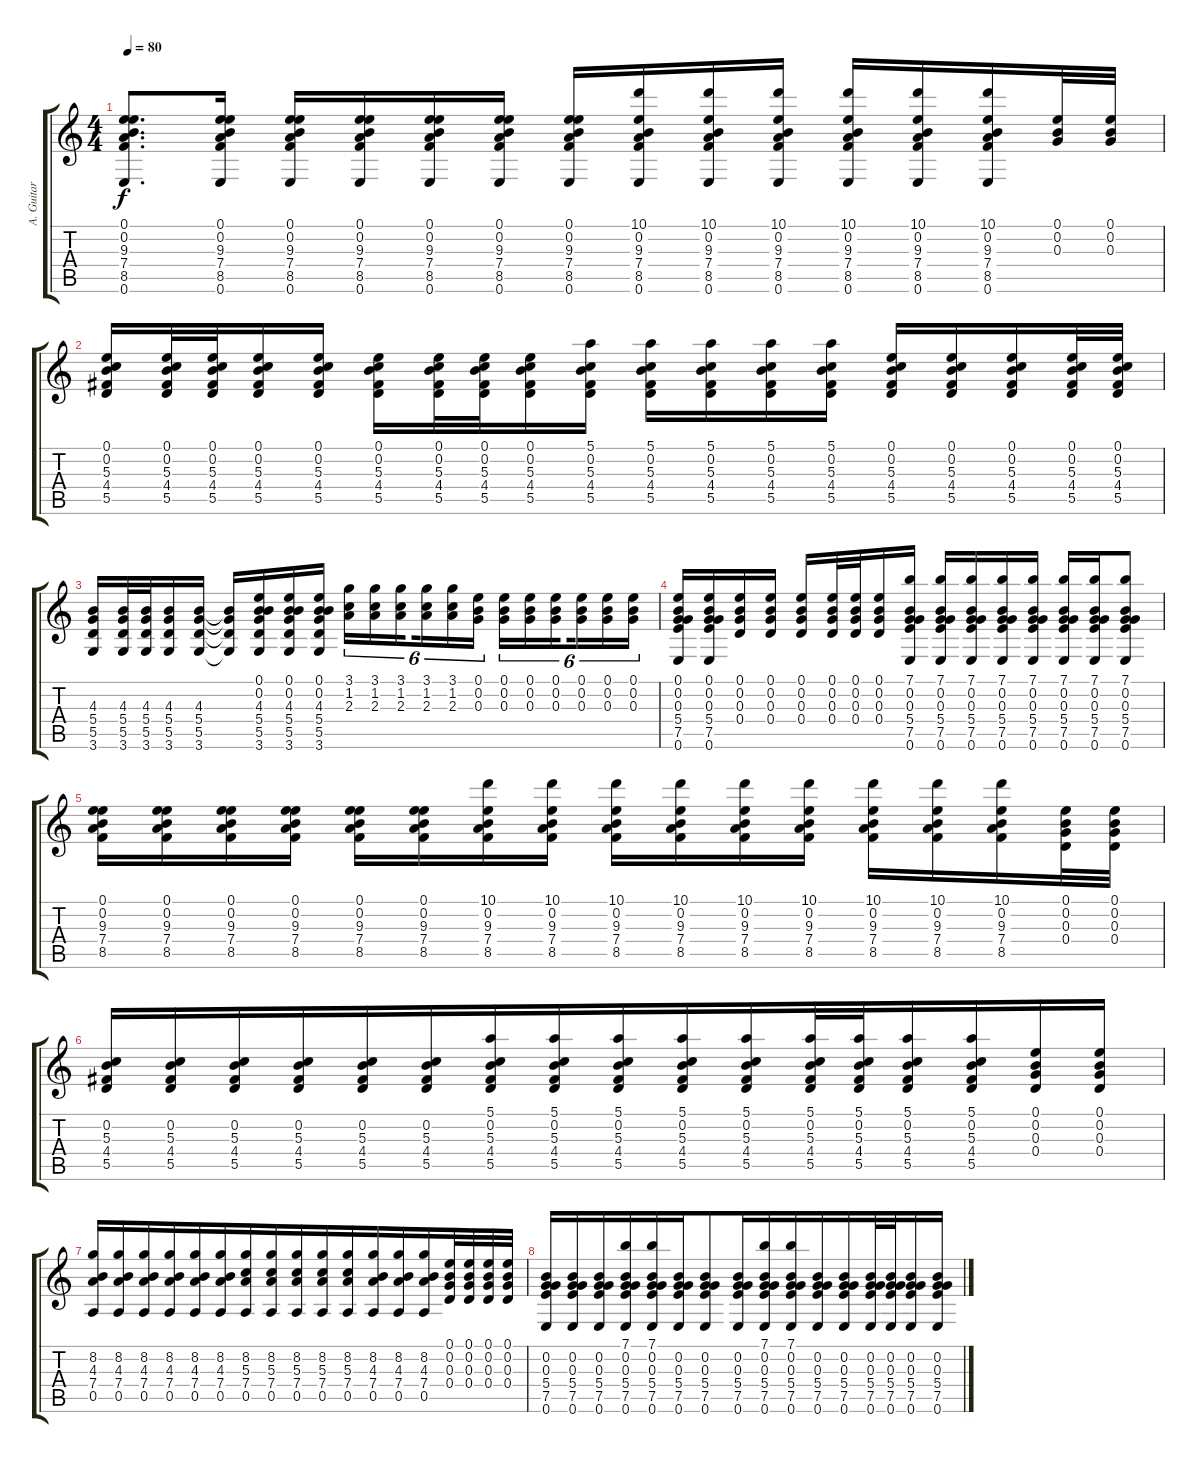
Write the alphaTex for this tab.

\track ("A. Guitar I" "A. Guitar ") {instrument acousticguitarsteel}
\staff {score tabs}
\tuning (E4 B3 G3 D3 A2 E2) {hide}
\ts (4 4)
\tempo 80
\clef g2
\ks c
(0.1 0.2 9.3 7.4 8.5 0.6).8{d dy f} (0.1 0.2 9.3 7.4 8.5 0.6).16 (0.1 0.2 9.3 7.4 8.5 0.6).16 (0.1 0.2 9.3 7.4 8.5 0.6).16 (0.1 0.2 9.3 7.4 8.5 0.6).16 (0.1 0.2 9.3 7.4 8.5 0.6).16 (0.1 0.2 9.3 7.4 8.5 0.6).16 (10.1 0.2 9.3 7.4 8.5 0.6).16 (10.1 0.2 9.3 7.4 8.5 0.6).16 (10.1 0.2 9.3 7.4 8.5 0.6).16 (10.1 0.2 9.3 7.4 8.5 0.6).16 (10.1 0.2 9.3 7.4 8.5 0.6).16 (10.1 0.2 9.3 7.4 8.5 0.6).16 (0.1 0.2 0.3).32 (0.1 0.2 0.3).32 |
(0.1 0.2 5.3 4.4 5.5).16 (0.1 0.2 5.3 4.4 5.5).32 (0.1 0.2 5.3 4.4 5.5).32 (0.1 0.2 5.3 4.4 5.5).16 (0.1 0.2 5.3 4.4 5.5).16 (0.1 0.2 5.3 4.4 5.5).16 (0.1 0.2 5.3 4.4 5.5).32 (0.1 0.2 5.3 4.4 5.5).32 (0.1 0.2 5.3 4.4 5.5).16 (5.1 0.2 5.3 4.4 5.5).16 (5.1 0.2 5.3 4.4 5.5).16 (5.1 0.2 5.3 4.4 5.5).16 (5.1 0.2 5.3 4.4 5.5).16 (5.1 0.2 5.3 4.4 5.5).16 (0.1 0.2 5.3 4.4 5.5).16 (0.1 0.2 5.3 4.4 5.5).16 (0.1 0.2 5.3 4.4 5.5).16 (0.1 0.2 5.3 4.4 5.5).32 (0.1 0.2 5.3 4.4 5.5).32 |
(4.3 5.4 5.5 3.6).16 (4.3 5.4 5.5 3.6).32 (4.3 5.4 5.5 3.6).32{beam merge} (4.3 5.4 5.5 3.6).16 (4.3 5.4 5.5 3.6).16 (4.3{t} 5.4{t} 5.5{t} 3.6{t}).16 (0.1 0.2 4.3 5.4 5.5 3.6).16 (0.1 0.2 4.3 5.4 5.5 3.6).16 (0.1 0.2 4.3 5.4 5.5 3.6).16 (3.1 1.2 2.3).16{tu (6 4)} (3.1 1.2 2.3).16{tu (6 4)} (3.1 1.2 2.3).16{tu (6 4) beam splitsecondary} (3.1 1.2 2.3).16{tu (6 4)} (3.1 1.2 2.3).16{tu (6 4)} (0.1 0.2 0.3).16{tu (6 4)} (0.1 0.2 0.3).16{tu (6 4)} (0.1 0.2 0.3).16{tu (6 4)} (0.1 0.2 0.3).16{tu (6 4) beam splitsecondary} (0.1 0.2 0.3).16{tu (6 4)} (0.1 0.2 0.3).16{tu (6 4)} (0.1 0.2 0.3).16{tu (6 4)} |
(0.1 0.2 0.3 5.4 7.5 0.6).16 (0.1 0.2 0.3 5.4 7.5 0.6).16 (0.1 0.2 0.3 0.4).16 (0.1 0.2 0.3 0.4).16 (0.1 0.2 0.3 0.4).16 (0.1 0.2 0.3 0.4).32 (0.1 0.2 0.3 0.4).32 (0.1 0.2 0.3 0.4).16 (7.1 0.2 0.3 5.4 7.5 0.6).16 (7.1 0.2 0.3 5.4 7.5 0.6).16 (7.1 0.2 0.3 5.4 7.5 0.6).16 (7.1 0.2 0.3 5.4 7.5 0.6).16 (7.1 0.2 0.3 5.4 7.5 0.6).16 (7.1 0.2 0.3 5.4 7.5 0.6).16 (7.1 0.2 0.3 5.4 7.5 0.6).16 (7.1 0.2 0.3 5.4 7.5 0.6).8 |
(0.1 0.2 9.3 7.4 8.5).16 (0.1 0.2 9.3 7.4 8.5).16 (0.1 0.2 9.3 7.4 8.5).16 (0.1 0.2 9.3 7.4 8.5).16 (0.1 0.2 9.3 7.4 8.5).16 (0.1 0.2 9.3 7.4 8.5).16 (10.1 0.2 9.3 7.4 8.5).16 (10.1 0.2 9.3 7.4 8.5).16 (10.1 0.2 9.3 7.4 8.5).16 (10.1 0.2 9.3 7.4 8.5).16 (10.1 0.2 9.3 7.4 8.5).16 (10.1 0.2 9.3 7.4 8.5).16 (10.1 0.2 9.3 7.4 8.5).16 (10.1 0.2 9.3 7.4 8.5).16 (10.1 0.2 9.3 7.4 8.5).16 (0.1 0.2 0.3 0.4).32 (0.1 0.2 0.3 0.4).32 |
(0.2 5.3 4.4 5.5).16{beam merge} (0.2 5.3 4.4 5.5).16{beam merge} (0.2 5.3 4.4 5.5).16{beam merge} (0.2 5.3 4.4 5.5).16{beam merge} (0.2 5.3 4.4 5.5).16{beam Up beam merge} (0.2 5.3 4.4 5.5).16{beam Up beam merge} (5.1 0.2 5.3 4.4 5.5).16{beam Up beam merge} (5.1 0.2 5.3 4.4 5.5).16{beam Up beam merge} (5.1 0.2 5.3 4.4 5.5).16{beam Up beam merge} (5.1 0.2 5.3 4.4 5.5).16{beam Up beam merge} (5.1 0.2 5.3 4.4 5.5).16{beam Up beam merge} (5.1 0.2 5.3 4.4 5.5).32{beam Up beam merge} (5.1 0.2 5.3 4.4 5.5).32{beam Up beam merge} (5.1 0.2 5.3 4.4 5.5).16{beam Up beam merge} (5.1 0.2 5.3 4.4 5.5).16{beam Up beam merge} (0.1 0.2 0.3 0.4).16{beam Up beam merge} (0.1 0.2 0.3 0.4).16{beam Up} |
(8.2 4.3 7.4 0.5).16{beam merge} (8.2 4.3 7.4 0.5).16{beam merge} (8.2 4.3 7.4 0.5).16{beam merge} (8.2 4.3 7.4 0.5).16{beam merge} (8.2 4.3 7.4 0.5).16{beam merge} (8.2 4.3 7.4 0.5).16{beam merge} (8.2 5.3 7.4 0.5).16{beam merge} (8.2 5.3 7.4 0.5).16{beam merge} (8.2 5.3 7.4 0.5).16{beam merge} (8.2 5.3 7.4 0.5).16{beam merge} (8.2 5.3 7.4 0.5).16{beam merge} (8.2 4.3 7.4 0.5).16{beam merge} (8.2 4.3 7.4 0.5).16{beam merge} (8.2 4.3 7.4 0.5).16{beam merge} (0.1 0.2 0.3 0.4).32{beam merge} (0.1 0.2 0.3 0.4).32{beam merge} (0.1 0.2 0.3 0.4).32{beam merge} (0.1 0.2 0.3 0.4).32 |
(0.2 0.3 5.4 7.5 0.6).16{beam merge} (0.2 0.3 5.4 7.5 0.6).16{beam merge} (0.2 0.3 5.4 7.5 0.6).16{beam merge} (7.1 0.2 0.3 5.4 7.5 0.6).16{beam merge} (7.1 0.2 0.3 5.4 7.5 0.6).16{beam merge} (0.2 0.3 5.4 7.5 0.6).16{beam merge} (0.2 0.3 5.4 7.5 0.6).8{beam merge} (0.2 0.3 5.4 7.5 0.6).16{beam merge} (7.1 0.2 0.3 5.4 7.5 0.6).16{beam merge} (7.1 0.2 0.3 5.4 7.5 0.6).16{beam merge} (0.2 0.3 5.4 7.5 0.6).16{beam merge} (0.2 0.3 5.4 7.5 0.6).16{beam merge} (0.2 0.3 5.4 7.5 0.6).32{beam merge} (0.2 0.3 5.4 7.5 0.6).32{beam merge} (0.2 0.3 5.4 7.5 0.6).16{beam merge} (0.2 0.3 5.4 7.5 0.6).16
